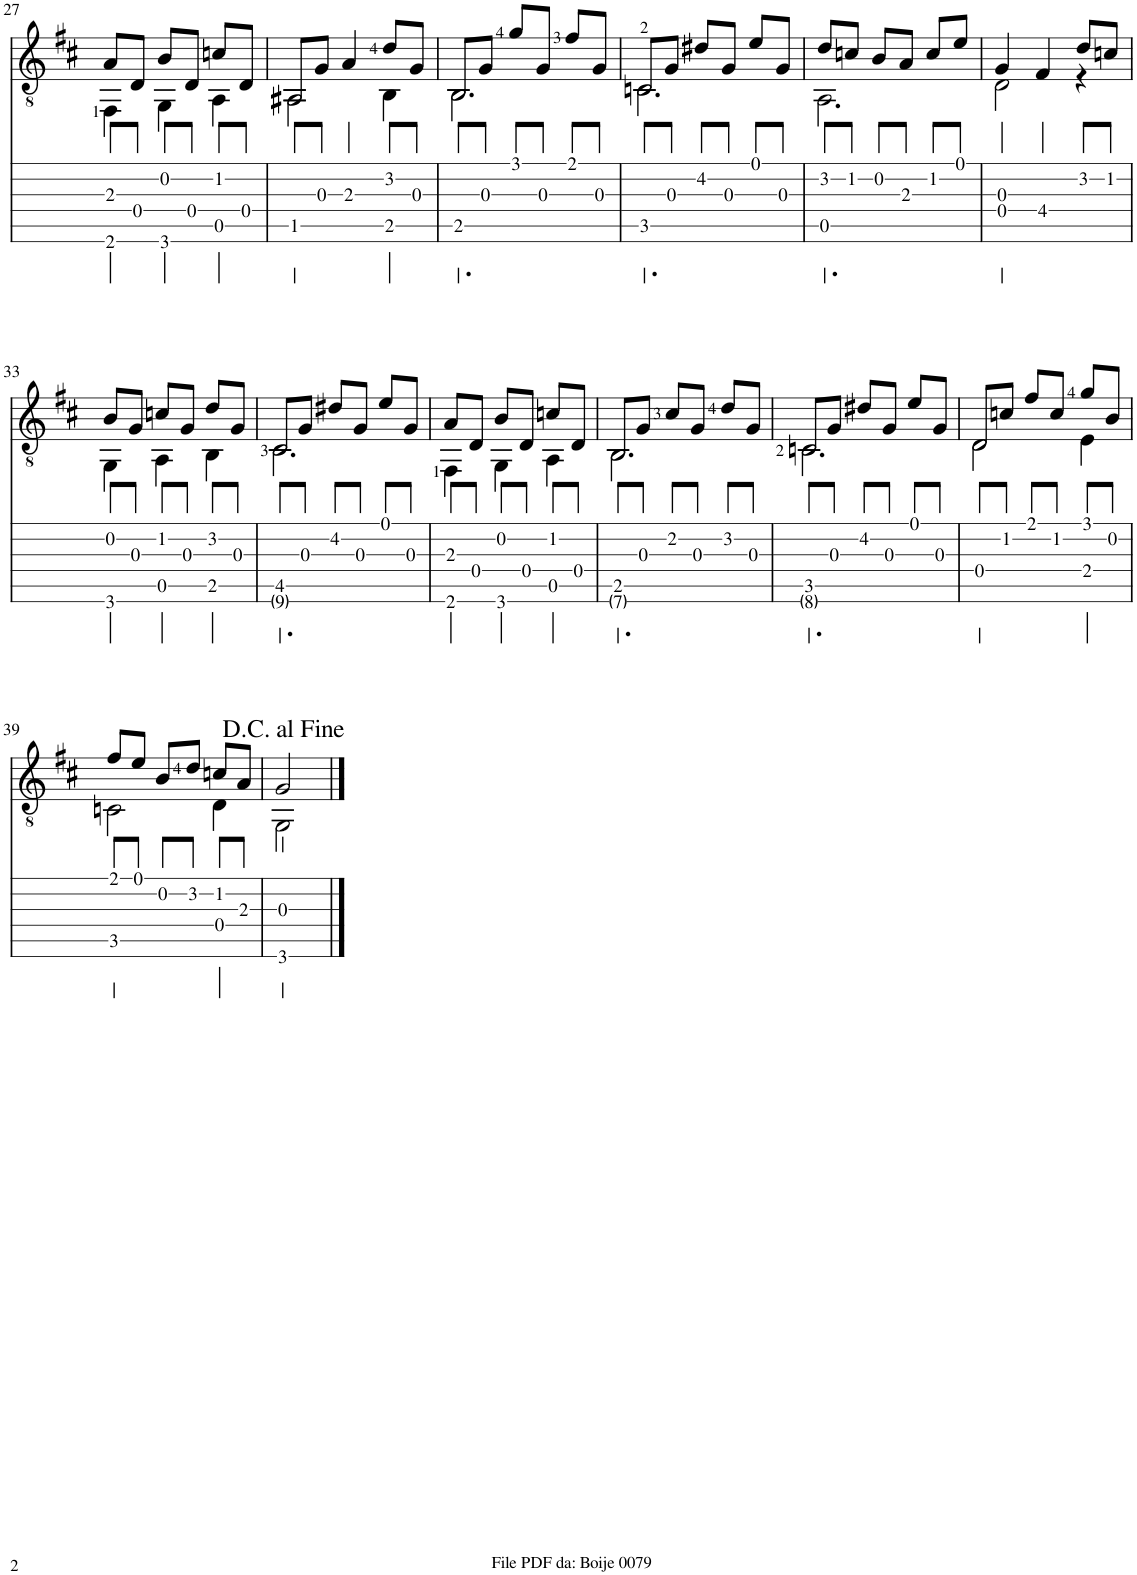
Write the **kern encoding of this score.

**kern	**kern
*part2	*part1
*staff2	*staff1
*I"Chitarra classica (Intavolatura)	*I"Guitar
!!LO:PB:g=z
*	*clefGv2
*k[f#c#]	*k[f#c#]
*M3/4	*M3/4
=27	=27
*^	*^
8A/L	4FF#\	8A/L	4FF#\
8D/J	.	8D/J	.
8B/L	4GG\	8B/L	4GG\
8D/J	.	8D/J	.
8cn/L	4AA\	8cn/L	4AA\
8D/J	.	8D/J	.
=28	=28	=28	=28
!LO:N:head=open	!	!LO:N:head=open	!
8AA#X/L	2AA#\	8AA#X/L	2AA#\
8G/J	.	8G/J	.
4A/	.	4A/	.
8d/L	4BB\	8d/L	4BB\
8G/J	.	8G/J	.
=29	=29	=29	=29
!LO:N:head=open	!	!LO:N:head=open	!
8BB/L	2.BB\	8BB/L	2.BB\
8G/J	.	8G/J	.
8g/L	.	8g/L	.
8G/J	.	8G/J	.
8f#/L	.	8f#/L	.
8G/J	.	8G/J	.
=30	=30	=30	=30
!LO:N:head=open	!	!LO:N:head=open	!
8Cn/L	2.C\	8Cn/L	2.C\
8G/J	.	8G/J	.
8d#X/L	.	8d#X/L	.
8G/J	.	8G/J	.
8e/L	.	8e/L	.
8G/J	.	8G/J	.
=31	=31	=31	=31
8d/L	2.AA\	8d/L	2.AA\
8cn/J	.	8cn/J	.
8B/L	.	8B/L	.
8A/J	.	8A/J	.
8c/L	.	8c/L	.
8e/J	.	8e/J	.
=32	=32	=32	=32
4G/	2D\	4G/	2D\
4F#/	.	4F#/	.
8d/L	4r	8d/L	4r
8cn/J	.	8cn/J	.
!!LO:LB:g=z	!!
=33	=33	=33	=33
8B/L	4GG\	8B/L	4GG\
8G/J	.	8G/J	.
8cn/L	4AA\	8cn/L	4AA\
8G/J	.	8G/J	.
8d/L	4BB\	8d/L	4BB\
8G/J	.	8G/J	.
=34	=34	=34	=34
!LO:N:head=open	!	!LO:N:head=open	!
8C#/L	2.C#\	8C#/L	2.C#\
8G/J	.	8G/J	.
8d#X/L	.	8d#X/L	.
8G/J	.	8G/J	.
8e/L	.	8e/L	.
8G/J	.	8G/J	.
=35	=35	=35	=35
8A/L	4FF#\	8A/L	4FF#\
8D/J	.	8D/J	.
8B/L	4GG\	8B/L	4GG\
8D/J	.	8D/J	.
8cn/L	4AA\	8cn/L	4AA\
8D/J	.	8D/J	.
=36	=36	=36	=36
!LO:N:head=open	!	!LO:N:head=open	!
8BB/L	2.BB\	8BB/L	2.BB\
8G/J	.	8G/J	.
8c#/L	.	8c#/L	.
8G/J	.	8G/J	.
8d/L	.	8d/L	.
8G/J	.	8G/J	.
=37	=37	=37	=37
!LO:N:head=open	!	!LO:N:head=open	!
8Cn/L	2.C\	8Cn/L	2.C\
8G/J	.	8G/J	.
8d#X/L	.	8d#X/L	.
8G/J	.	8G/J	.
8e/L	.	8e/L	.
8G/J	.	8G/J	.
=38	=38	=38	=38
!LO:N:head=open	!	!LO:N:head=open	!
8D/L	2D\	8D/L	2D\
8cn/J	.	8cn/J	.
8f#/L	.	8f#/L	.
8c/J	.	8c/J	.
8g/L	4E\	8g/L	4E\
8B/J	.	8B/J	.
!!LO:LB:g=z	!!
=39	=39	=39	=39
8f#/L	2Cn\	8f#/L	2Cn\
8e/J	.	8e/J	.
8B/L	.	8B/L	.
8d/J	.	8d/J	.
8cn/L	4D\	8cn/L	4D\
8A/J	.	8A/J	.
=40	=40	=40	=40
2G/	2GG\	2G/	2GG\
*v	*v	*	*
*	*v	*v
==	==
*-	*-
